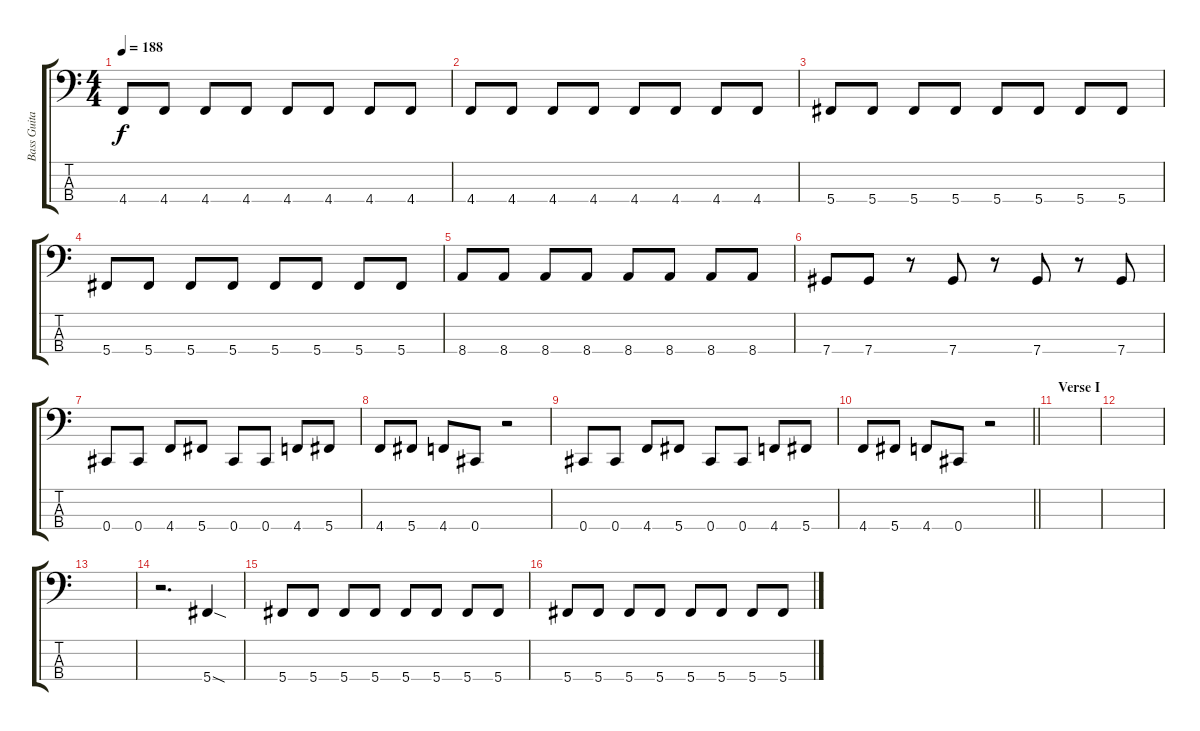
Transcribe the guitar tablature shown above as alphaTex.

\track ("Bass Guitar" "Bass Guita") {instrument electricbassfinger}
\staff {score tabs}
\tuning (Gb2 Db2 Ab1 Db1) {hide}
\ts (4 4)
\tempo 188
\clef f4
\ks c
4.4.8{dy f} 4.4.8 4.4.8 4.4.8 4.4.8 4.4.8 4.4.8 4.4.8 |
4.4.8 4.4.8 4.4.8 4.4.8 4.4.8 4.4.8 4.4.8 4.4.8 |
5.4.8 5.4.8 5.4.8 5.4.8 5.4.8 5.4.8 5.4.8 5.4.8 |
5.4.8 5.4.8 5.4.8 5.4.8 5.4.8 5.4.8 5.4.8 5.4.8 |
8.4.8 8.4.8 8.4.8 8.4.8 8.4.8 8.4.8 8.4.8 8.4.8 |
7.4.8 7.4.8 r.8 7.4.8 r.8 7.4.8 r.8 7.4.8 |
0.4.8 0.4.8 4.4.8 5.4.8 0.4.8 0.4.8 4.4.8 5.4.8 |
4.4.8 5.4.8 4.4.8 0.4.8 r.2 |
0.4.8 0.4.8 4.4.8 5.4.8 0.4.8 0.4.8 4.4.8 5.4.8 |
\barLineRight lightlight
4.4.8 5.4.8 4.4.8 0.4.8 r.2 |
\section ("" "Verse I")
|
|
|
r.2{d} 5.4{sod}.4 |
5.4.8 5.4.8 5.4.8 5.4.8 5.4.8 5.4.8 5.4.8 5.4.8 |
5.4.8 5.4.8 5.4.8 5.4.8 5.4.8 5.4.8 5.4.8 5.4.8
